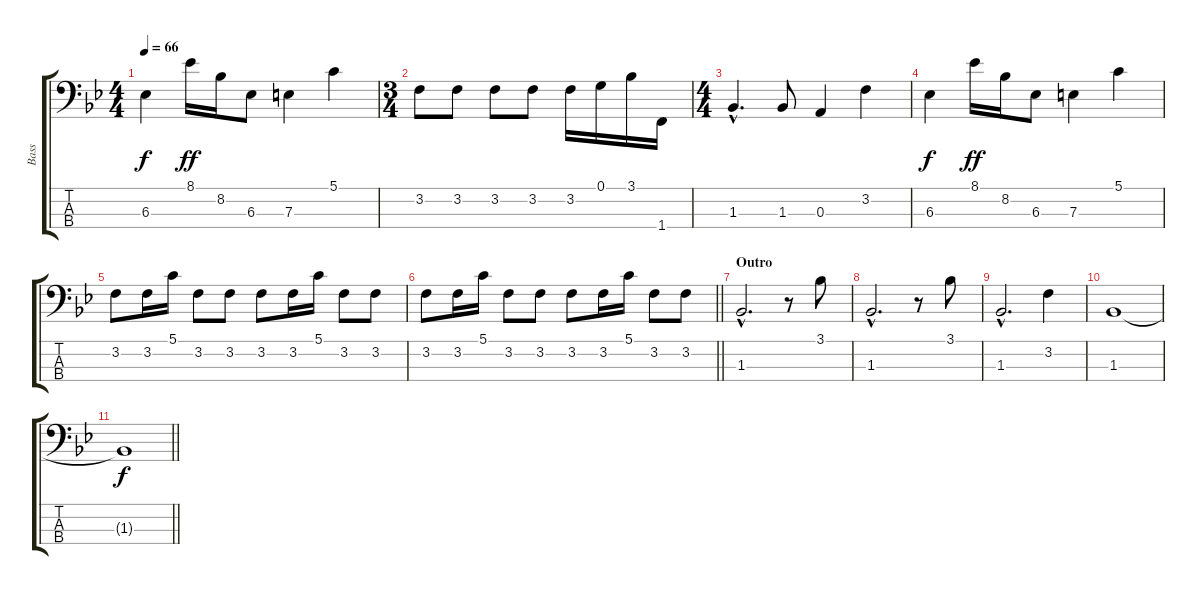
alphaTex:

\track ("Bass" "Bass") {instrument electricbassfinger}
\staff {score tabs}
\tuning (G2 D2 A1 E1) {hide}
\ts (4 4)
\tempo 66
\clef f4
\ks bb
6.3.4{dy f} 8.1.16{dy ff} 8.2.16 6.3.8 7.3.4 5.1.4 |
\ts (3 4)
3.2.8 3.2.8 3.2.8 3.2.8 3.2.16 0.1.16 3.1.16 1.4.16 |
\ts (4 4)
1.3{hac}.4{d} 1.3.8 0.3.4 3.2.4 |
6.3.4{dy f} 8.1.16{dy ff} 8.2.16 6.3.8 7.3.4 5.1.4 |
3.2.8 3.2.16 5.1.16 3.2.8 3.2.8 3.2.8 3.2.16 5.1.16 3.2.8 3.2.8 |
\barLineRight lightlight
3.2.8 3.2.16 5.1.16 3.2.8 3.2.8 3.2.8 3.2.16 5.1.16 3.2.8 3.2.8 |
\section ("" "Outro")
1.3{hac}.2{d} r.8 3.1.8 |
1.3{hac}.2{d} r.8 3.1.8 |
1.3{hac}.2{d} 3.2.4 |
1.3.1{volume 16} |
\barLineRight lightlight
1.3{t}.1{dy f}
